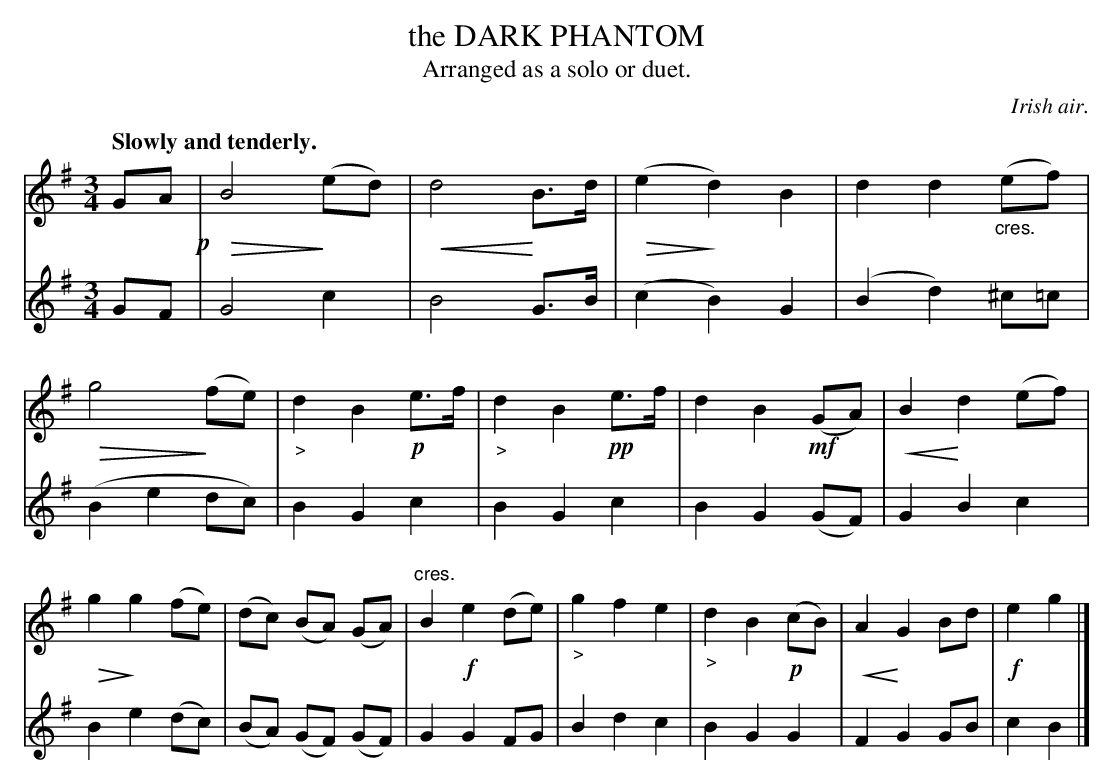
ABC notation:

X:1
T: the DARK PHANTOM
T: Arranged as a solo or duet.
O: Irish air.
Q: "Slowly and tenderly."
U: p=!crescendo(!
U: P=!crescendo)!
U: Q=!diminuendo(!
U: q=!diminuendo)!
M: 3/4
L: 1/8
K: G
V: 1 staves=2
GA !p!|\
QB4 q(ed) | pd4 PB>d |Q (e2q d2) B2 | d2 d2 "_cres."(ef) |\
Qg4 q(fe) | "_>"d2 B2 !p!e>f | "_>"d2 B2 !pp!e>f | d2 B2 !mf!(GA) |\
pB2 Pd2 (ef) | Qg2 qg2 (fe) | (dc) (BA) (GA) | "cres."B2 !f!e2 (de) |\
"_>"g2 f2 e2 | "_>"d2 B2 !p!(cB) | pA2 PG2 Bd | !f!e2 g2 |]
V: 2
GF |\
G4 c2 | B4 G>B | (c2 B2) G2 | (B2 d2) ^c=c |\
(B2 e2 dc) | B2 G2 c2 | B2 G2 c2 | B2 G2 (GF) |
G2 B2 c2 | B2 e2 (dc) | (BA) (GF) (GF) | G2 G2 FG |\
B2 d2 c2 | B2 G2 G2 | F2 G2 GB | c2 B2 |]
